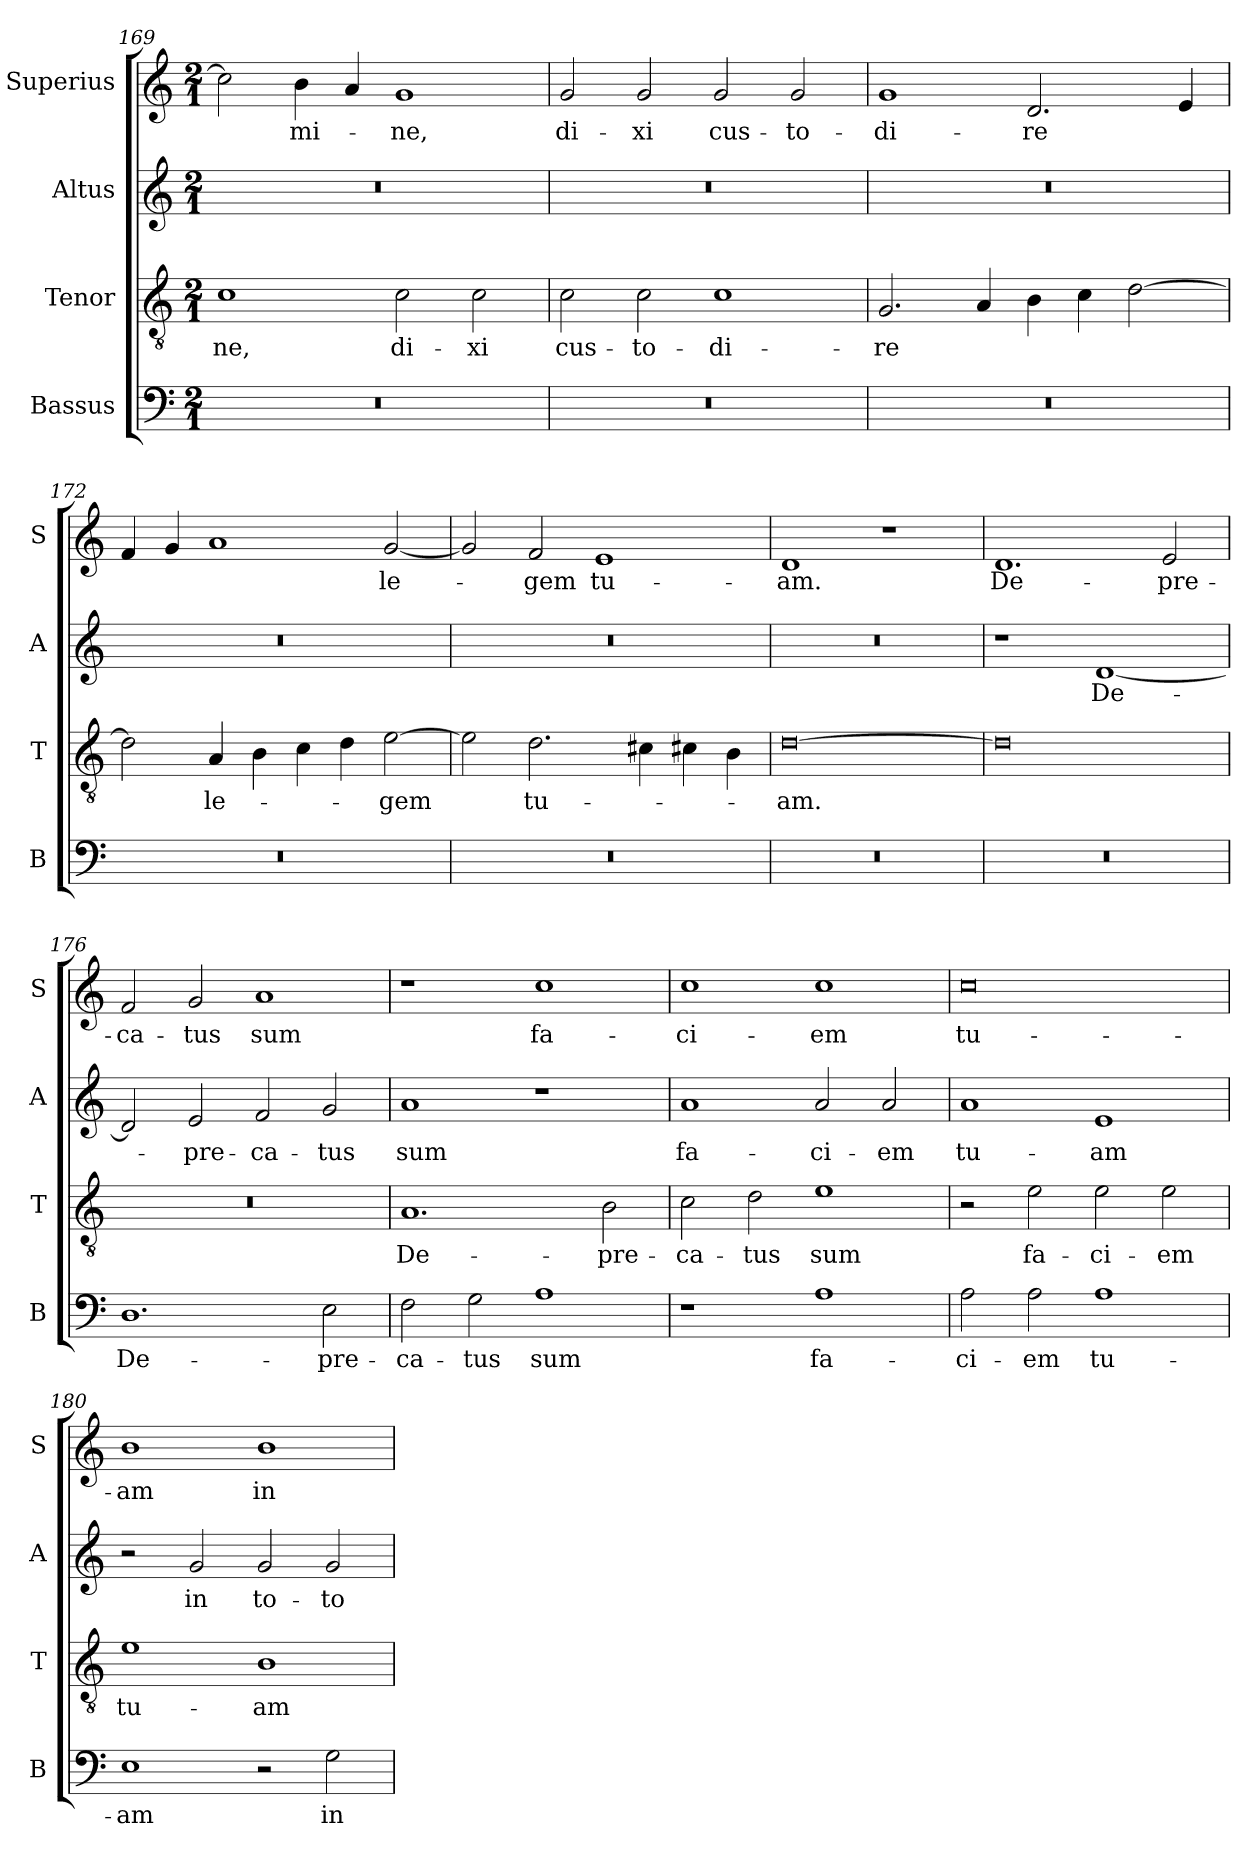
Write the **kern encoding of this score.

**kern	**text	**kern	**text	**kern	**text	**kern	**text
*part4	*part4	*part3	*part3	*part2	*part2	*part1	*part1
*staff4	*staff4	*staff3	*staff3	*staff2	*staff2	*staff1	*staff1
*I"Bassus	*	*I"Tenor	*	*I"Altus	*	*I"Superius	*
*I'B	*	*I'T	*	*I'A	*	*I'S	*
*clefF4	*	*clefGv2	*	*clefG2	*	*clefG2	*
*k[]	*	*k[]	*	*k[]	*	*k[]	*
*M2/1	*	*M2/1	*	*M2/1	*	*M2/1	*
=169	=169	=169	=169	=169	=169	=169	=169
0r	.	1c	-ne,	0r	.	2cc\]	.
.	.	.	.	.	.	4b\	-mi-
.	.	.	.	.	.	4a/	.
.	.	2c\	di-	.	.	1g	-ne,
.	.	2c\	-xi	.	.	.	.
=170	=170	=170	=170	=170	=170	=170	=170
0r	.	2c\	cus-	0r	.	2g/	di-
.	.	2c\	-to-	.	.	2g/	-xi
.	.	1c	-di-	.	.	2g/	cus-
.	.	.	.	.	.	2g/	-to-
=171	=171	=171	=171	=171	=171	=171	=171
0r	.	2.G/	-re	0r	.	1g	-di-
.	.	4A/	.	.	.	.	.
.	.	4B\	.	.	.	2.d/	-re
.	.	4c\	.	.	.	.	.
.	.	[2d\	.	.	.	.	.
.	.	.	.	.	.	4e/	.
=172	=172	=172	=172	=172	=172	=172	=172
0r	.	2d\]	.	0r	.	4f/	.
.	.	.	.	.	.	4g/	.
.	.	4A/	le-	.	.	1a	.
.	.	4B\	.	.	.	.	.
.	.	4c\	.	.	.	.	.
.	.	4d\	.	.	.	.	.
.	.	[2e\	-gem	.	.	[2g/	le-
=173	=173	=173	=173	=173	=173	=173	=173
0r	.	2e\]	.	0r	.	2g/]	.
.	.	2.d\	tu-	.	.	2f/	-gem
.	.	.	.	.	.	1e	tu-
.	.	4c#X\	.	.	.	.	.
.	.	4c#X\	.	.	.	.	.
.	.	4B\	.	.	.	.	.
=174	=174	=174	=174	=174	=174	=174	=174
0r	.	[0d	-am.	0r	.	1d	-am.
.	.	.	.	.	.	1r	.
=175	=175	=175	=175	=175	=175	=175	=175
0r	.	0d]	.	1r	.	1.d	De-
.	.	.	.	[1d	De-	.	.
.	.	.	.	.	.	2e/	-pre-
=176	=176	=176	=176	=176	=176	=176	=176
1.D	De-	0r	.	2d/]	.	2f/	-ca-
.	.	.	.	2e/	-pre-	2g/	-tus
.	.	.	.	2f/	-ca-	1a	sum
2E\	-pre-	.	.	2g/	-tus	.	.
=177	=177	=177	=177	=177	=177	=177	=177
2F\	-ca-	1.A	De-	1a	sum	1r	.
2G\	-tus	.	.	.	.	.	.
1A	sum	.	.	1r	.	1cc	fa-
.	.	2B\	-pre-	.	.	.	.
=178	=178	=178	=178	=178	=178	=178	=178
1r	.	2c\	-ca-	1a	fa-	1cc	-ci-
.	.	2d\	-tus	.	.	.	.
1A	fa-	1e	sum	2a/	-ci-	1cc	-em
.	.	.	.	2a/	-em	.	.
=179	=179	=179	=179	=179	=179	=179	=179
2A\	-ci-	2r	.	1a	tu-	0cc	tu-
2A\	-em	2e\	fa-	.	.	.	.
1A	tu-	2e\	-ci-	1e	-am	.	.
.	.	2e\	-em	.	.	.	.
=180	=180	=180	=180	=180	=180	=180	=180
1E	-am	1e	tu-	2r	.	1b	-am
.	.	.	.	2g/	in	.	.
2r	.	1B	-am	2g/	to-	1b	in
2G\	in	.	.	2g/	-to	.	.
=	=	=	=	=	=	=	=
*-	*-	*-	*-	*-	*-	*-	*-
